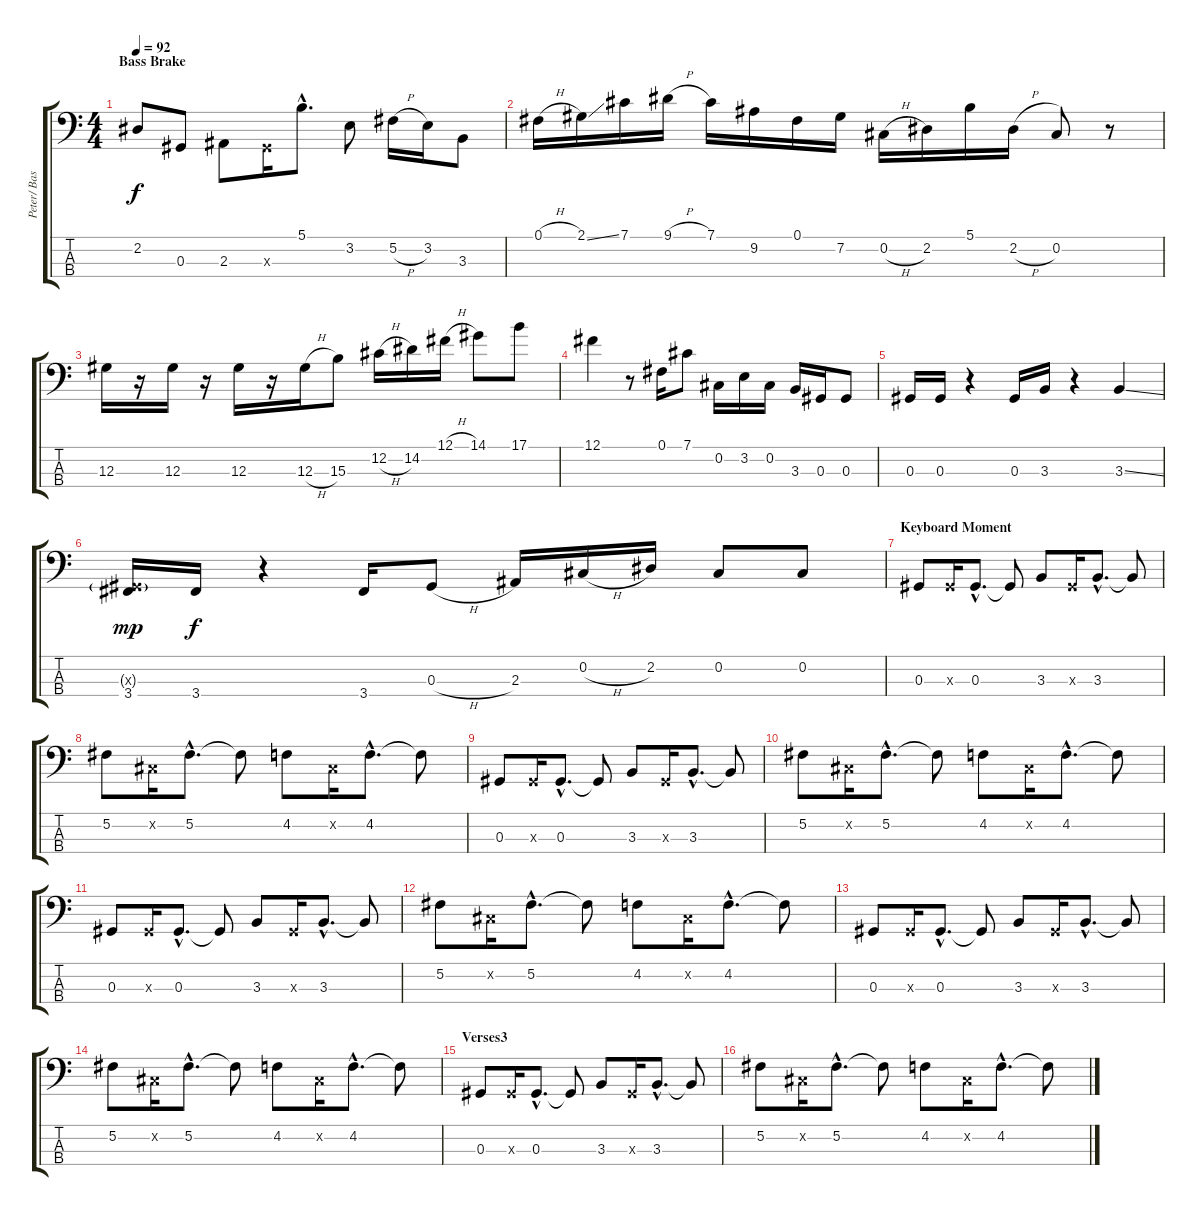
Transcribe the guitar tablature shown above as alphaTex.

\track ("Peter/ Bass" "Peter/ Bas") {instrument electricbasspick}
\staff {score tabs}
\tuning (Gb2 Db2 Ab1 Eb1) {hide}
\ts (4 4)
\section ("" "Bass Brake")
\tempo 92
\clef f4
\ks c
2.2.8{dy f volume 16} 0.3.8 2.3.8 0.3{x}.16 5.1{hac}.8{d} 3.2.8 5.2{h}.16 3.2.16 3.3.8 |
0.1{h}.16 2.1{ss}.16 7.1.16 9.1{h}.16 7.1.16 9.2.16 0.1.16 7.2.16 0.2{h}.16 2.2.16 5.1.16 2.2{h}.16 0.2.8 r.8 |
12.3.16 r.16 12.3.16 r.16 12.3.16 r.16 12.3{h}.16 15.3.8 12.2{h}.16 14.2.16 12.1{h}.16 14.1.8 17.1.8 |
12.1.4 r.8 0.1.16 7.1.8 0.2.16 3.2.16 0.2.16 3.3.16 0.3.16 0.3.8 |
0.3.16 0.3.16 r.4 0.3.16 3.3.16 r.4 3.3{ss}.4 |
(0.3{g x} 3.4).16{dy mp} 3.4.16{dy f} r.4 3.4.16 0.3{h}.8 2.3.16 0.2{h}.16 2.2.16 0.2.8 0.2.8 |
\section ("" "Keyboard Moment")
0.3.8{volume 14} 0.3{x}.16 0.3{hac}.8{d} 0.3{t}.8 3.3.8 0.3{x}.16 3.3{hac}.8{d} 3.3{t}.8 |
5.2.8 0.2{x}.16 5.2{hac}.8{d} 5.2{t}.8 4.2.8 0.2{x}.16 4.2{hac}.8{d} 4.2{t}.8 |
0.3.8 0.3{x}.16 0.3{hac}.8{d} 0.3{t}.8 3.3.8 0.3{x}.16 3.3{hac}.8{d} 3.3{t}.8 |
5.2.8 0.2{x}.16 5.2{hac}.8{d} 5.2{t}.8 4.2.8 0.2{x}.16 4.2{hac}.8{d} 4.2{t}.8 |
0.3.8 0.3{x}.16 0.3{hac}.8{d} 0.3{t}.8 3.3.8 0.3{x}.16 3.3{hac}.8{d} 3.3{t}.8 |
5.2.8 0.2{x}.16 5.2{hac}.8{d} 5.2{t}.8 4.2.8 0.2{x}.16 4.2{hac}.8{d} 4.2{t}.8 |
0.3.8 0.3{x}.16 0.3{hac}.8{d} 0.3{t}.8 3.3.8 0.3{x}.16 3.3{hac}.8{d} 3.3{t}.8 |
5.2.8 0.2{x}.16 5.2{hac}.8{d} 5.2{t}.8 4.2.8 0.2{x}.16 4.2{hac}.8{d} 4.2{t}.8 |
\section ("" "Verses3")
0.3.8 0.3{x}.16 0.3{hac}.8{d} 0.3{t}.8 3.3.8 0.3{x}.16 3.3{hac}.8{d} 3.3{t}.8 |
5.2.8 0.2{x}.16 5.2{hac}.8{d} 5.2{t}.8 4.2.8 0.2{x}.16 4.2{hac}.8{d} 4.2{t}.8
